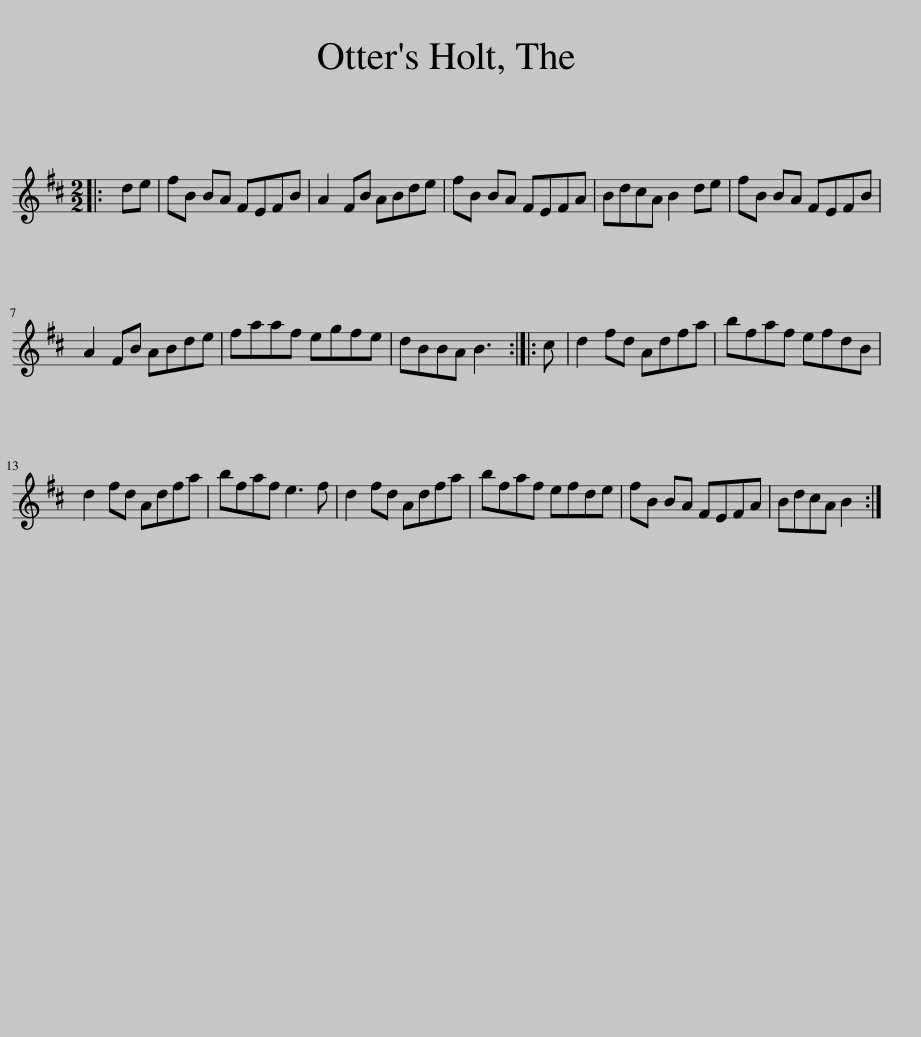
X:1
L:1/8
M:2/2
I:linebreak $
K:Bmin
V:1 treble
V:1
|: de | fB BA FEFB | A2 FB ABde | fB BA FEFA | BdcA B2 de | %5
 fB BA FEFB |$ A2 FB ABde | faaf egfe | dBBA B3 :: c | %10
 d2 fd Adfa | bfaf efdB |$ d2 fd Adfa | bfaf e3 f | d2 fd Adfa | %15
 bfaf efde | fB BA FEFA | BdcA B2 :| %18
